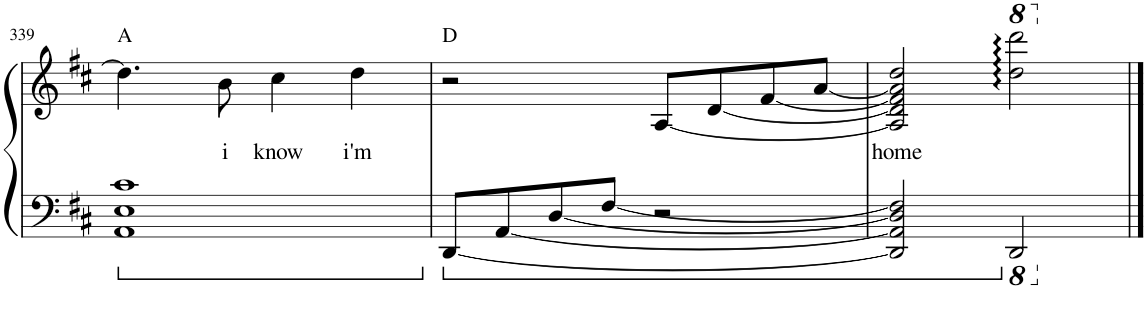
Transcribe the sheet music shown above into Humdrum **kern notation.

**kern	**kern	**text
*part1	*part1	*part1
*staff2	*staff1	*staff1
*I"Piano	*	*
*I'Pno.	*	*
!!LO:PB:g=z
*clefF4	*clefF4	*
*k[f#c#]	*k[f#c#]	*
*M4/4	*M4/4	*
=339	=339	=339
!	!LO:TX:a:t=A	!
1AA 1E 1c#	4.dd\]	.
!	!	!LO:LY:b
.	8b\	i
!	!	!LO:LY:b
.	4cc#\	know
!	!	!LO:LY:b
.	4dd\	i'm
=340	=340	=340
!	!LO:TX:a:t=D	!
[8DD/L	2r	.
[8AA/	.	.
[8D/	.	.
[8F#/J	.	.
2r	[8A/L	.
.	[8d/	.
.	[8f#/	.
.	[8a/J	.
=341	=341	=341
!	!	!LO:LY:b
2DD/] 2AA/] 2D/] 2F#/]	2A/] 2d/] 2f#/] 2a/] 2dd/	home
*8ba	*	*
*	*8va	*
2DDD/	2ddd\ 2dddd\	.
*X8ba	*	*
*	*X8va	*
==	==	==
*-	*-	*-
